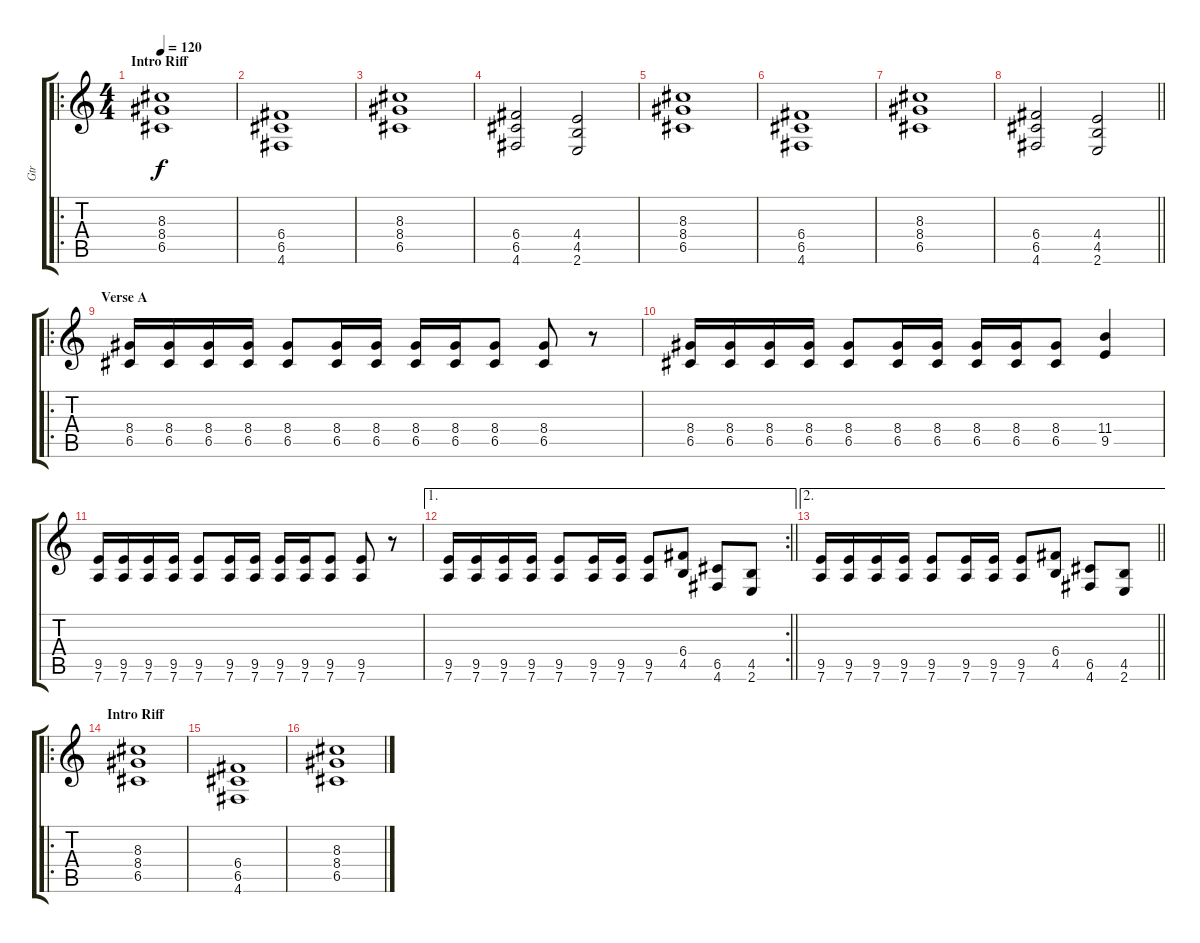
\track ("Gtr" "Gtr") {instrument overdrivenguitar}
\staff {score tabs}
\tuning (D4 A3 F3 C3 G2 D2) {hide}
\ro
\ts (4 4)
\section ("" "Intro Riff")
\tempo 120
\clef g2
\ks c
(8.3 8.4 6.5).1{dy f instrument overdrivenguitar} |
(6.4 6.5 4.6).1 |
(8.3 8.4 6.5).1 |
(6.4 6.5 4.6).2 (4.4 4.5 2.6).2 |
(8.3 8.4 6.5).1 |
(6.4 6.5 4.6).1 |
(8.3 8.4 6.5).1 |
\barLineRight lightlight
(6.4 6.5 4.6).2 (4.4 4.5 2.6).2 |
\ro
\section ("" "Verse A")
(8.4 6.5).16 (8.4 6.5).16 (8.4 6.5).16 (8.4 6.5).16 (8.4 6.5).8 (8.4 6.5).16 (8.4 6.5).16 (8.4 6.5).16 (8.4 6.5).16 (8.4 6.5).8 (8.4 6.5).8 r.8 |
(8.4 6.5).16 (8.4 6.5).16 (8.4 6.5).16 (8.4 6.5).16 (8.4 6.5).8 (8.4 6.5).16 (8.4 6.5).16 (8.4 6.5).16 (8.4 6.5).16 (8.4 6.5).8 (11.4 9.5).4 |
(9.5 7.6).16 (9.5 7.6).16 (9.5 7.6).16 (9.5 7.6).16 (9.5 7.6).8 (9.5 7.6).16 (9.5 7.6).16 (9.5 7.6).16 (9.5 7.6).16 (9.5 7.6).8 (9.5 7.6).8 r.8 |
\ae 1
\rc 2
\barLineRight lightlight
(9.5 7.6).16 (9.5 7.6).16 (9.5 7.6).16 (9.5 7.6).16 (9.5 7.6).8 (9.5 7.6).16 (9.5 7.6).16 (9.5 7.6).8 (6.4 4.5).8 (6.5 4.6).8 (4.5 2.6).8 |
\ae 2
\barLineRight lightlight
(9.5 7.6).16 (9.5 7.6).16 (9.5 7.6).16 (9.5 7.6).16 (9.5 7.6).8 (9.5 7.6).16 (9.5 7.6).16 (9.5 7.6).8 (6.4 4.5).8 (6.5 4.6).8 (4.5 2.6).8 |
\ro
\section ("" "Intro Riff")
(8.3 8.4 6.5).1 |
(6.4 6.5 4.6).1 |
(8.3 8.4 6.5).1
